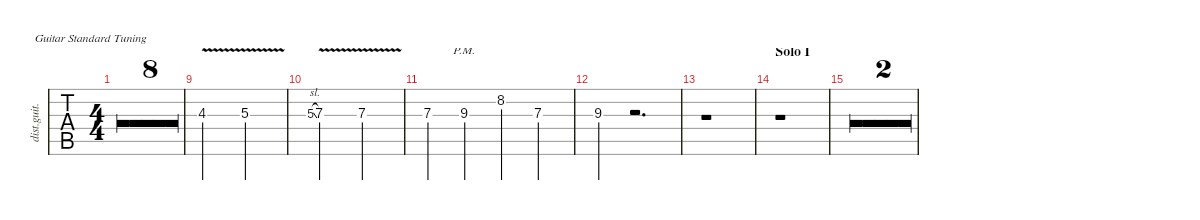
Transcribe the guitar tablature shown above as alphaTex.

\defaultSystemsLayout 4
\hideDynamics
\bracketExtendMode nobrackets
\otherSystemsTrackNameOrientation horizontal
\track ("Rhythm Extras (James)" "dist.guit.") {multiBarRest instrument distortionguitar}
\staff {tabs}
\tuning (E4 B3 G3 D3 A2 E2)
\ts (4 4)
\tempo 184
\clef g2
\ks c
r.1{dy mf} |
\ts (2 4)
\beaming (8 2 2 2 2)
r.2 |
\ts (4 4)
\beaming (8 2 2 2 2)
r.1 |
r.1 |
\ts (2 4)
\beaming (8 2 2 2 2)
r.2 |
\ts (4 4)
\beaming (8 2 2 2 2)
r.1 |
r.1 |
r.1 |
4.3{v}.2 5.3{v}.2 |
5.3{sl}.8{gr onbeat} 7.3{v}.2 7.3{v}.2 |
7.3.4 9.3{pm}.4 8.2.4 7.3.4 |
9.3.4 r.2{d} |
r.1 |
\section ("" "Solo I")
r.1 |
r.1 |
r.1
